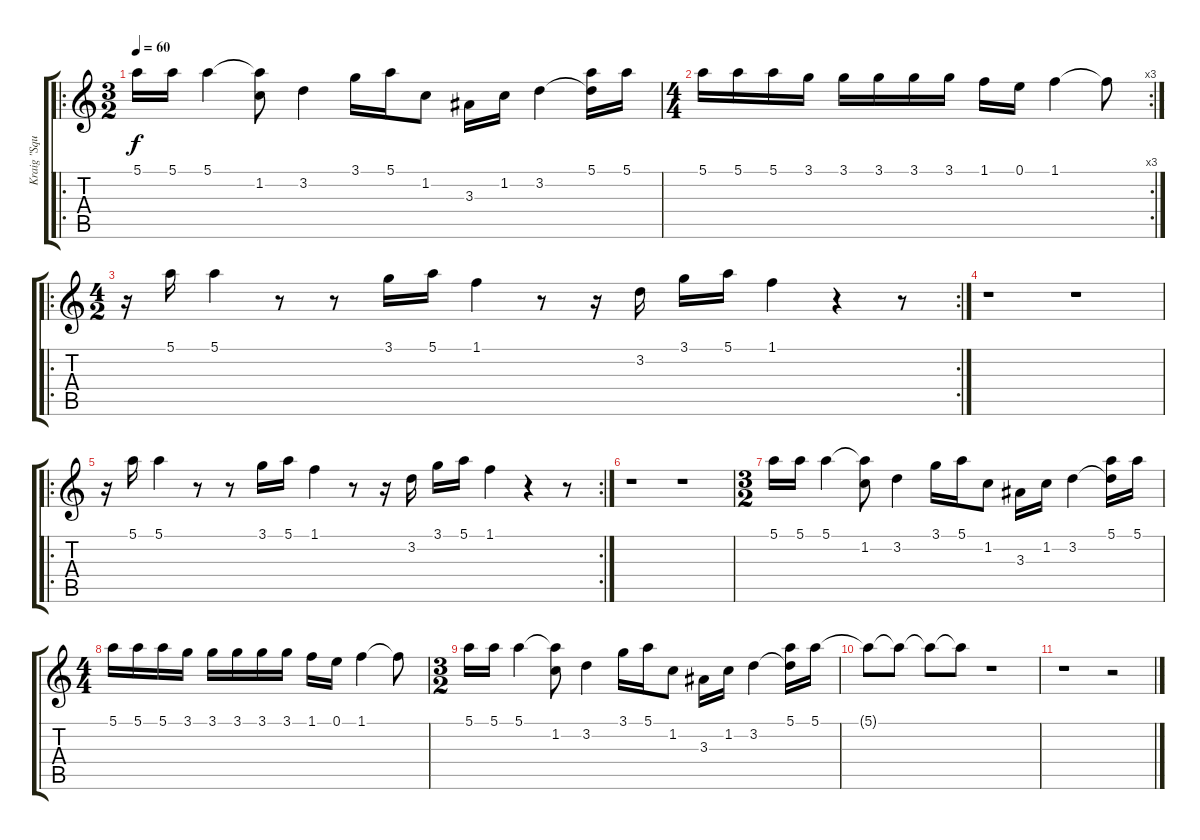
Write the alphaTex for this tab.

\track ("Kraig \"Squirrel\" Tyler " "Kraig \"Squ") {instrument electricguitarmuted}
\staff {score tabs}
\tuning (E4 B3 G3 D3 A2 D2) {hide}
\ro
\ts (3 2)
\tempo 60
\clef g2
\ks c
5.1.16{dy f} 5.1.16 5.1.4 (5.1{t} 1.2).8 3.2.4 3.1.16 5.1.16 1.2.8 3.3.16 1.2.16 3.2.4 (5.1 3.2{t}).16 5.1.16 |
\rc 3
\ts (4 4)
5.1.16 5.1.16 5.1.16 3.1.16 3.1.16 3.1.16 3.1.16 3.1.16 1.1.16 0.1.16 1.1.4 1.1{t}.8 |
\ro
\rc 2
\ts (4 2)
r.16 5.1.16{volume 10} 5.1.4 r.8 r.8 3.1.16 5.1.16 1.1.4 r.8 r.16 3.2.16 3.1.16 5.1.16 1.1.4 r.4 r.8 |
r.1 r.1 |
\ro
\rc 2
r.16 5.1.16{volume 10} 5.1.4 r.8 r.8 3.1.16 5.1.16 1.1.4 r.8 r.16 3.2.16 3.1.16 5.1.16 1.1.4 r.4 r.8 |
r.1 r.1 |
\ts (3 2)
5.1.16 5.1.16 5.1.4 (5.1{t} 1.2).8 3.2.4 3.1.16 5.1.16 1.2.8 3.3.16 1.2.16 3.2.4 (5.1 3.2{t}).16 5.1.16 |
\ts (4 4)
5.1.16 5.1.16 5.1.16 3.1.16 3.1.16 3.1.16 3.1.16 3.1.16 1.1.16 0.1.16 1.1.4 1.1{t}.8 |
\ts (3 2)
5.1.16 5.1.16 5.1.4 (5.1{t} 1.2).8 3.2.4 3.1.16 5.1.16 1.2.8 3.3.16 1.2.16 3.2.4 (5.1 3.2{t}).16 5.1.16 |
5.1{t}.8 5.1{t}.8 5.1{t}.8 5.1{t}.8 r.1 |
r.1 r.2
